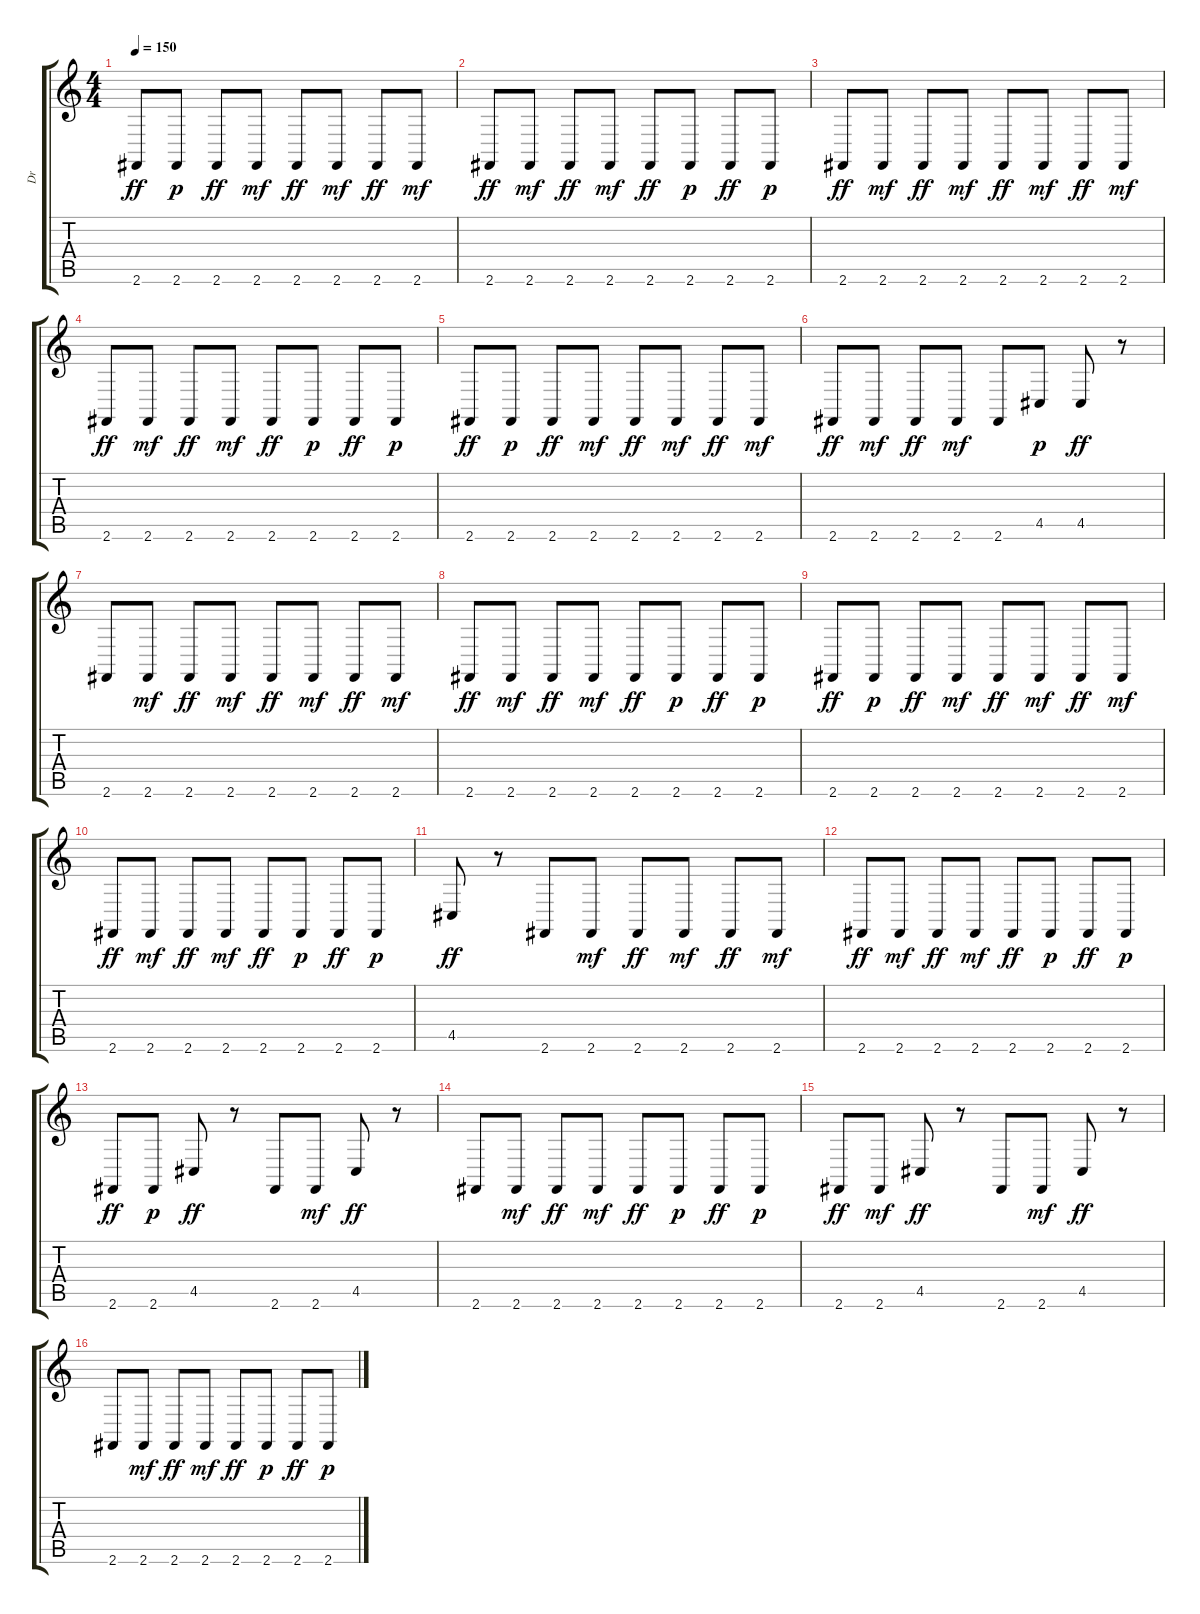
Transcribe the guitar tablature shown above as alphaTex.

\track ("Dr" "Dr") {instrument acousticgrandpiano}
\staff {score tabs}
\tuning (E4 B3 G3 D3 A2 E2) {hide}
\ts (4 4)
\tempo 150
\clef g2
\ks c
2.6.8{dy ff} 2.6.8{dy p} 2.6.8{dy ff} 2.6.8{dy mf} 2.6.8{dy ff} 2.6.8{dy mf} 2.6.8{dy ff} 2.6.8{dy mf} |
2.6.8{dy ff} 2.6.8{dy mf} 2.6.8{dy ff} 2.6.8{dy mf} 2.6.8{dy ff} 2.6.8{dy p} 2.6.8{dy ff} 2.6.8{dy p} |
2.6.8{dy ff} 2.6.8{dy mf} 2.6.8{dy ff} 2.6.8{dy mf} 2.6.8{dy ff} 2.6.8{dy mf} 2.6.8{dy ff} 2.6.8{dy mf} |
2.6.8{dy ff} 2.6.8{dy mf} 2.6.8{dy ff} 2.6.8{dy mf} 2.6.8{dy ff} 2.6.8{dy p} 2.6.8{dy ff} 2.6.8{dy p} |
2.6.8{dy ff} 2.6.8{dy p} 2.6.8{dy ff} 2.6.8{dy mf} 2.6.8{dy ff} 2.6.8{dy mf} 2.6.8{dy ff} 2.6.8{dy mf} |
2.6.8{dy ff} 2.6.8{dy mf} 2.6.8{dy ff} 2.6.8{dy mf} 2.6.8 4.5.8{dy p} 4.5.8{dy ff} r.8 |
2.6.8 2.6.8{dy mf} 2.6.8{dy ff} 2.6.8{dy mf} 2.6.8{dy ff} 2.6.8{dy mf} 2.6.8{dy ff} 2.6.8{dy mf} |
2.6.8{dy ff} 2.6.8{dy mf} 2.6.8{dy ff} 2.6.8{dy mf} 2.6.8{dy ff} 2.6.8{dy p} 2.6.8{dy ff} 2.6.8{dy p} |
2.6.8{dy ff} 2.6.8{dy p} 2.6.8{dy ff} 2.6.8{dy mf} 2.6.8{dy ff} 2.6.8{dy mf} 2.6.8{dy ff} 2.6.8{dy mf} |
2.6.8{dy ff} 2.6.8{dy mf} 2.6.8{dy ff} 2.6.8{dy mf} 2.6.8{dy ff} 2.6.8{dy p} 2.6.8{dy ff} 2.6.8{dy p} |
4.5.8{dy ff} r.8 2.6.8 2.6.8{dy mf} 2.6.8{dy ff} 2.6.8{dy mf} 2.6.8{dy ff} 2.6.8{dy mf} |
2.6.8{dy ff} 2.6.8{dy mf} 2.6.8{dy ff} 2.6.8{dy mf} 2.6.8{dy ff} 2.6.8{dy p} 2.6.8{dy ff} 2.6.8{dy p} |
2.6.8{dy ff} 2.6.8{dy p} 4.5.8{dy ff} r.8 2.6.8 2.6.8{dy mf} 4.5.8{dy ff} r.8 |
2.6.8 2.6.8{dy mf} 2.6.8{dy ff} 2.6.8{dy mf} 2.6.8{dy ff} 2.6.8{dy p} 2.6.8{dy ff} 2.6.8{dy p} |
2.6.8{dy ff} 2.6.8{dy mf} 4.5.8{dy ff} r.8 2.6.8 2.6.8{dy mf} 4.5.8{dy ff} r.8 |
2.6.8 2.6.8{dy mf} 2.6.8{dy ff} 2.6.8{dy mf} 2.6.8{dy ff} 2.6.8{dy p} 2.6.8{dy ff} 2.6.8{dy p}
